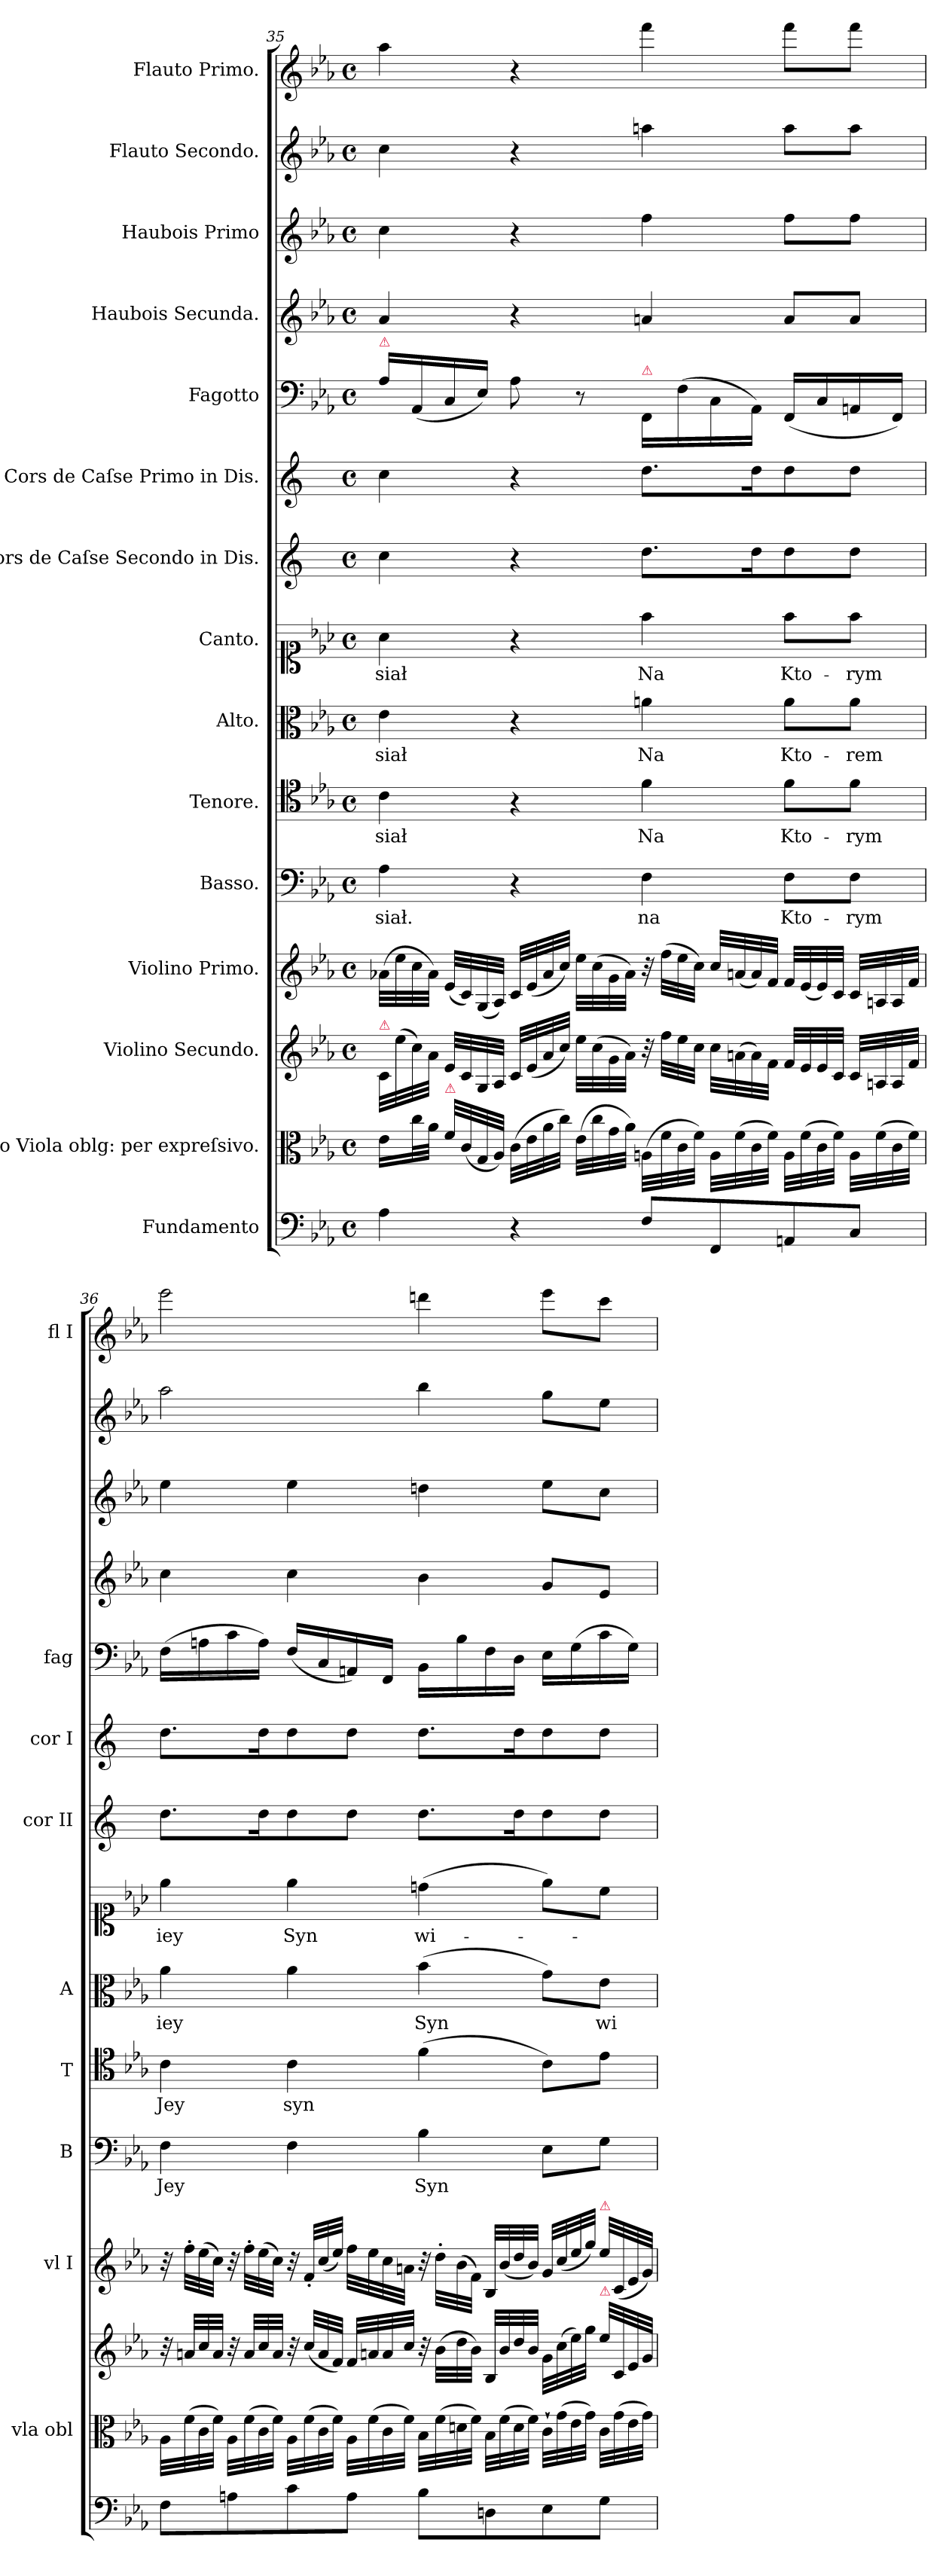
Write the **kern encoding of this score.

**kern	**kern	**kern	**kern	**kern	**text	**kern	**text	**kern	**text	**kern	**text	**kern	**kern	**kern	**kern	**kern	**kern	**kern
*part15	*part14	*part13	*part12	*part11	*part11	*part10	*part10	*part9	*part9	*part8	*part8	*part7	*part6	*part5	*part4	*part3	*part2	*part1
*staff15	*staff14	*staff13	*staff12	*staff11	*staff11	*staff10	*staff10	*staff9	*staff9	*staff8	*staff8	*staff7	*staff6	*staff5	*staff4	*staff3	*staff2	*staff1
*I"Fundamento	*I"Alto Viola oblg: per expreſsivo.	*I"Violino Secundo.	*I"Violino Primo.	*I"Basso.	*	*I"Tenore.	*	*I"Alto.	*	*I"Canto.	*	*I"Cors de Caſse Secondo in Dis.	*I"Cors de Caſse Primo in Dis.	*I"Fagotto	*I"Haubois Secunda.	*I"Haubois Primo	*I"Flauto Secondo.	*I"Flauto Primo.
*	*I'vla obl	*	*I'vl I	*I'B	*	*I'T	*	*I'A	*	*	*	*I'cor II	*I'cor I	*I'fag	*	*	*	*I'fl I
*clefF4	*clefC3	*clefG2	*clefG2	*clefF4	*	*clefC4	*	*clefC3	*	*clefC1	*	*clefG2	*clefG2	*clefF4	*clefG2	*clefG2	*clefG2	*clefG2
*	*	*	*	*	*	*	*	*	*	*	*	*ITrd-2c-3	*ITrd-2c-3	*	*	*	*	*
*k[b-e-a-]	*k[b-e-a-]	*k[b-e-a-]	*k[b-e-a-]	*k[b-e-a-]	*	*k[b-e-a-]	*	*k[b-e-a-]	*	*k[b-e-a-]	*	*k[b-e-a-]	*k[b-e-a-]	*k[b-e-a-]	*k[b-e-a-]	*k[b-e-a-]	*k[b-e-a-]	*k[b-e-a-]
*E-:	*E-:	*E-:	*E-:	*E-:	*	*E-:	*	*E-:	*	*E-:	*	*	*	*E-:	*E-:	*E-:	*E-:	*E-:
*M4/4	*M4/4	*M4/4	*M4/4	*M4/4	*	*M4/4	*	*M4/4	*	*M4/4	*	*M4/4	*M4/4	*M4/4	*M4/4	*M4/4	*M4/4	*M4/4
*met(c)	*met(c)	*met(c)	*met(c)	*met(c)	*	*met(c)	*	*met(c)	*	*met(c)	*	*met(c)	*met(c)	*met(c)	*met(c)	*met(c)	*met(c)	*met(c)
=35	=35	=35	=35	=35	=35	=35	=35	=35	=35	=35	=35	=35	=35	=35	=35	=35	=35	=35
!	!	!	!	!	!	!	!	!	!	!	!	!	!	!LO:TX:a:color=crimson:t=⚠	!	!	!	!
!	!	!LO:TX:a:color=crimson:t=⚠	!	!	!	!	!	!	!	!	!	!	!	!	!	!	!	!
4A-\	16e-\LL	32c/LLL	(32a-X\LLL	4A-\	-siał.	4c\	-siał	4e-\	-siał	4a-\	-siał	4ee-\	4ee-\	16A-\LL	4a-/	4cc\	4cc\	4aa-\
.	.	(32ee-\	32ee-\	.	.	.	.	.	.	.	.	.	.	.	.	.	.	.
.	32cc\L	32cc\)	32cc\	.	.	.	.	.	.	.	.	.	.	(16AA-/	.	.	.	.
.	32a-\JJJ	32a-\JJJ	32a-\JJJ)	.	.	.	.	.	.	.	.	.	.	.	.	.	.	.
!	!LO:TX:a:color=crimson:t=⚠	!	!	!	!	!	!	!	!	!	!	!	!	!	!	!	!	!
.	32f/LLL	32e-/LLL	(32e-/LLL	.	.	.	.	.	.	.	.	.	.	16C/	.	.	.	.
.	(32c/	32c/	32c/)	.	.	.	.	.	.	.	.	.	.	.	.	.	.	.
.	32G/	32G/	(32G/	.	.	.	.	.	.	.	.	.	.	16E-/JJ)	.	.	.	.
.	32A-/JJJ)	32A-/JJJ	32A-/JJJ)	.	.	.	.	.	.	.	.	.	.	.	.	.	.	.
4r	(32c\LLL	32c/LLL	32c/LLL	4r	.	4r	.	4r	.	4r	.	4r	4r	8A-\	4r	4r	4r	4r
.	32e-\	(32e-/	(32e-/	.	.	.	.	.	.	.	.	.	.	.	.	.	.	.
.	32a-\	32a-/	32a-/	.	.	.	.	.	.	.	.	.	.	.	.	.	.	.
.	32cc\JJJ)	32cc/JJJ)	32cc/JJJ)	.	.	.	.	.	.	.	.	.	.	.	.	.	.	.
.	(32e-\LLL	32ee-\LLL	32ee-\LLL	.	.	.	.	.	.	.	.	.	.	8r	.	.	.	.
.	32cc\	(32cc\	(32cc\	.	.	.	.	.	.	.	.	.	.	.	.	.	.	.
.	32g\	32g\	32g\	.	.	.	.	.	.	.	.	.	.	.	.	.	.	.
.	32a-\JJJ)	32a-\JJJ)	32a-\JJJ)	.	.	.	.	.	.	.	.	.	.	.	.	.	.	.
!	!	!	!	!	!	!	!	!	!	!	!	!	!	!LO:TX:a:color=crimson:t=⚠	!	!	!	!
8F\L	(32An\LLL	32r	32r	4F\	na	4f\	Na	4an\	Na	4ff\	Na	8.ff\L	8.ff\L	16FF/LL	4an/	4ff\	4aan\	4fff\
.	32f\	32ff\LLL	(32ff\LLL	.	.	.	.	.	.	.	.	.	.	.	.	.	.	.
.	32c\	32ee-\	32ee-\	.	.	.	.	.	.	.	.	.	.	(16F\	.	.	.	.
.	32f\JJJ)	32cc\JJJ	32cc\JJJ)	.	.	.	.	.	.	.	.	.	.	.	.	.	.	.
8FF/	32A\LLL	32cc\LLL	32cc/LLL	.	.	.	.	.	.	.	.	.	.	16C\	.	.	.	.
.	(32f\	(32an\	(32an/	.	.	.	.	.	.	.	.	.	.	.	.	.	.	.
.	32c\	32a\)	32a/)	.	.	.	.	.	.	.	.	16ff\K	16ff\K	16AA-\JJ)	.	.	.	.
.	32f\JJJ)	32f\JJJ	32f/JJJ	.	.	.	.	.	.	.	.	.	.	.	.	.	.	.
8AAn/	32A\LLL	32f/LLL	32f/LLL	8F\L	Kto-	8f\L	Kto-	8a\L	Kto-	8ff\L	Kto-	8ff\	8ff\	(16FF/LL	8a/L	8ff\L	8aa\L	8fff\L
.	(32f\	32e-/	(32e-/	.	.	.	.	.	.	.	.	.	.	.	.	.	.	.
.	32c\	32e-/	32e-/)	.	.	.	.	.	.	.	.	.	.	16C/	.	.	.	.
.	32f\JJJ)	32c/JJJ	32c/JJJ	.	.	.	.	.	.	.	.	.	.	.	.	.	.	.
8C/J	32A\LLL	32c/LLL	32c/LLL	8F\J	-rym	8f\J	-rym	8a\J	-rem	8ff\J	-rym	8ff\J	8ff\J	16AAn/	8a/J	8ff\J	8aa\J	8fff\J
.	(32f\	32An/	32An/	.	.	.	.	.	.	.	.	.	.	.	.	.	.	.
.	32c\	32A/	32A/	.	.	.	.	.	.	.	.	.	.	16FF/JJ)	.	.	.	.
.	32f\JJJ)	32f/JJJ	32f/JJJ	.	.	.	.	.	.	.	.	.	.	.	.	.	.	.
=36	=36	=36	=36	=36	=36	=36	=36	=36	=36	=36	=36	=36	=36	=36	=36	=36	=36	=36
8F\L	32A-\LLL	32r	32r	4F\	Jey	4c\	Jey	4a-\	iey	4ee-\	iey	8.ff\L	8.ff\L	(16F\LL	4cc\	4ee-\	2aa-\	2eee-\
.	(32f\	32an/LLL	32ff'\LLL	.	.	.	.	.	.	.	.	.	.	.	.	.	.	.
.	32c\	32cc/	(32ee-\	.	.	.	.	.	.	.	.	.	.	16An\	.	.	.	.
.	32f\JJJ)	32a/JJJ	32cc\JJJ)	.	.	.	.	.	.	.	.	.	.	.	.	.	.	.
8An\	32A-\LLL	32r	32r	.	.	.	.	.	.	.	.	.	.	16c\	.	.	.	.
.	(32f\	32a/LLL	32ff'\LLL	.	.	.	.	.	.	.	.	.	.	.	.	.	.	.
.	32c\	32cc/	(32ee-\	.	.	.	.	.	.	.	.	16ff\K	16ff\K	16A\JJ)	.	.	.	.
.	32f\JJJ)	32a/JJJ	32cc\JJJ)	.	.	.	.	.	.	.	.	.	.	.	.	.	.	.
8c\	32A-\LLL	32r	32r	4F\	.	4c\	syn	4a-\	.	4ee-\	Syn	8ff\	8ff\	(16F/LL	4cc\	4ee-\	.	.
.	(32f\	(32cc/LLL	32f'/LLL	.	.	.	.	.	.	.	.	.	.	.	.	.	.	.
.	32c\	32a/	(32cc/	.	.	.	.	.	.	.	.	.	.	16C/	.	.	.	.
.	32f\JJJ)	32f/JJJ)	32ee-/JJJ)	.	.	.	.	.	.	.	.	.	.	.	.	.	.	.
8A\J	32A-\LLL	32f/LLL	32ff\LLL	.	.	.	.	.	.	.	.	8ff\J	8ff\J	16AAn/)	.	.	.	.
.	(32f\	32an/	32ee-\	.	.	.	.	.	.	.	.	.	.	.	.	.	.	.
.	32c\	32a/	32cc\	.	.	.	.	.	.	.	.	.	.	16FF/JJ	.	.	.	.
.	32f\JJJ)	32cc/JJJ	32an\JJJ	.	.	.	.	.	.	.	.	.	.	.	.	.	.	.
8B-\L	32B-\LLL	32r	32r	4B-\	Syn	(4f\	.	(4b-\	Syn	(4ddn\	wi-	8.ff\L	8.ff\L	16BB-\LL	4b-\	4ddn\	4bb-\	4dddn\
.	(32f\	(32b-\LLL	32dd'\LLL	.	.	.	.	.	.	.	.	.	.	.	.	.	.	.
.	32dn\	32dd\	(32b-\	.	.	.	.	.	.	.	.	.	.	16B-\	.	.	.	.
.	32f\JJJ)	32b-\JJJ)	32f\JJJ)	.	.	.	.	.	.	.	.	.	.	.	.	.	.	.
8Dn\	32B-\LLL	32B-/LLL	32B-/LLL	.	.	.	.	.	.	.	.	.	.	16F\	.	.	.	.
.	(32f\	32b-/	(32b-/	.	.	.	.	.	.	.	.	.	.	.	.	.	.	.
.	32d\	32dd/	32dd/	.	.	.	.	.	.	.	.	16ff\K	16ff\K	16D\JJ	.	.	.	.
.	32f\JJJ)	32b-/JJJ	32b-/JJJ)	.	.	.	.	.	.	.	.	.	.	.	.	.	.	.
8E-\	32c`\LLL	32g\LLL	32g/LLL	8E-\L	.	8c\L)	.	8g\L)	.	8ee-\L)	.	8ff\	8ff\	16E-\LL	8g/L	8ee-\L	8gg\L	8eee-\L
.	(32g\	(32cc\	(32cc/	.	.	.	.	.	.	.	.	.	.	.	.	.	.	.
.	32e-\	32ee-\)	32ee-/	.	.	.	.	.	.	.	.	.	.	(16G\	.	.	.	.
.	32g\JJJ)	32gg\JJJ	32gg/JJJ)	.	.	.	.	.	.	.	.	.	.	.	.	.	.	.
!	!	!	!LO:TX:a:color=crimson:t=⚠	!	!	!	!	!	!	!	!	!	!	!	!	!	!	!
!	!	!LO:TX:a:color=crimson:t=⚠	!	!	!	!	!	!	!	!	!	!	!	!	!	!	!	!
8G\J	32c\LLL	32ee-\LLL	32ee-\LLL	8G\J	.	8e-\J	.	8e-\J	wi-	8cc\J	.	8ff\J	8ff\J	16c\	8e-/J	8cc\J	8ee-\J	8ccc\J
.	(32g\	32c/	(32c/	.	.	.	.	.	.	.	.	.	.	.	.	.	.	.
.	32e-\	32e-/	32e-/	.	.	.	.	.	.	.	.	.	.	16G\JJ)	.	.	.	.
.	32g\JJJ)	32g/JJJ	32g/JJJ)	.	.	.	.	.	.	.	.	.	.	.	.	.	.	.
=	=	=	=	=	=	=	=	=	=	=	=	=	=	=	=	=	=	=
*-	*-	*-	*-	*-	*-	*-	*-	*-	*-	*-	*-	*-	*-	*-	*-	*-	*-	*-
